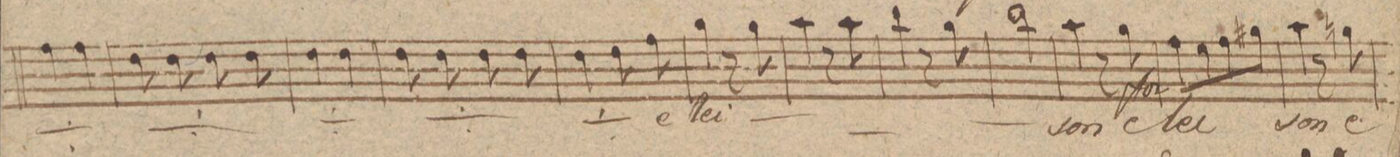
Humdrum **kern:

**kern	**text	**dynam
*I"Alto	*	*
*clefC3	*	*
*k[f#c#g#d#]	*	*
*M2/4	*	*
4g#\	-lei-	.
4g#\	-son	.
=189	=189	=189
8e\	Ky-	.
8e\	-ri-	.
8e\	-e	.
8e\	e-	.
=190	=190	=190
4e\	-lei-	.
4e\	-son	.
=191	=191	=191
8e\	Ky-	.
8e\	-ri-	.
8e\	-e	.
8e\	e-	.
=192	=192	=192
4e\	-lei-	.
8e\	-son	.
*	*Xij	*
8g#\	e-	.
=193	=193	=193
4a\	-lei-	.
8r	.	.
8a\	.	.
=194	=194	=194
4b\	.	.
8r	.	.
8b\	.	.
=195	=195	=195
4cc#\	.	.
8r	.	.
8a\	.	.
=196	=196	=196
2cc#\	.	.
=197	=197	=197
4b\	-son	.
8r	.	.
8a\	e-	f
=198	=198	=198
8g#\L	-lei-	.
8f#\	.	.
8g#\	.	.
8a#X\J	.	.
=199	=199	=199
4b\	-son	.
8r	.	.
8an\	e-	.
=200	=200	=200
*-	*-	*-
